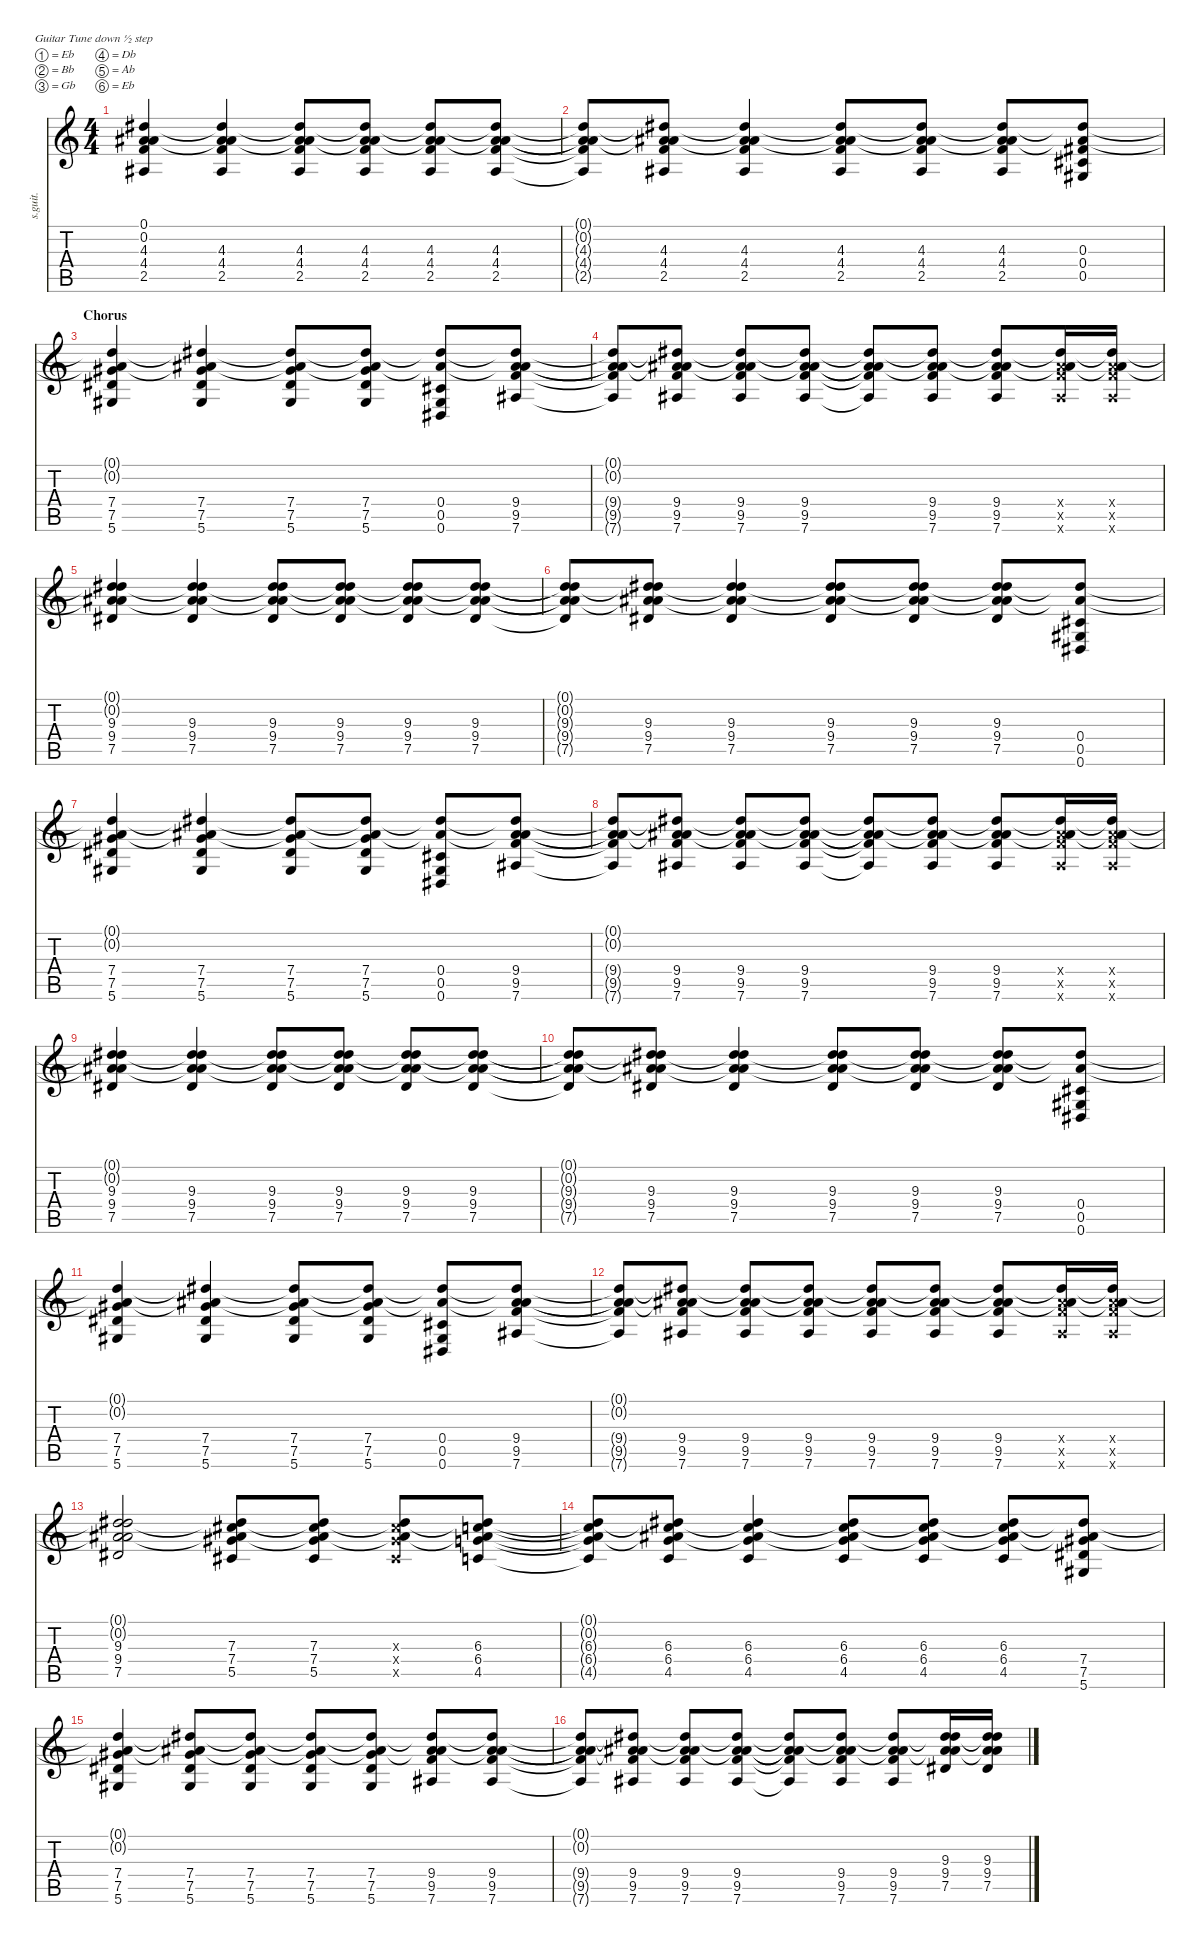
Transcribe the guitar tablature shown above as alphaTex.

\defaultSystemsLayout 4
\hideDynamics
\bracketExtendMode nobrackets
\track ("Billie Joe Armstrong" "s.guit.") {instrument distortionguitar}
\staff {score tabs}
\tuning (Eb4 Bb3 Gb3 Db3 Ab2 Eb2)
\ts (4 4)
\tempo (175 hide)
\clef g2
\ks c
(4.3{acc #} 4.4 2.5{acc #} 0.2{t acc #} 0.1{t acc #}).4{lyrics (0 "") lyrics (1 "") lyrics (2 "") lyrics (3 "") lyrics (4 "") dy f} (4.3{acc #} 4.4 2.5{acc #} 0.2{t acc #} 0.1{t acc #}).4{lyrics (0 "") lyrics (1 "") lyrics (2 "") lyrics (3 "") lyrics (4 "")} (4.3{acc #} 4.4 2.5{acc #} 0.2{t acc #} 0.1{t acc #}).8{lyrics (0 "") lyrics (1 "") lyrics (2 "") lyrics (3 "") lyrics (4 "")} (4.3{acc #} 4.4 2.5{acc #} 0.2{t acc #} 0.1{t acc #}).8{lyrics (0 "") lyrics (1 "") lyrics (2 "") lyrics (3 "") lyrics (4 "")} (4.3{acc #} 4.4 2.5{acc #} 0.2{t acc #} 0.1{t acc #}).8{lyrics (0 "") lyrics (1 "") lyrics (2 "") lyrics (3 "") lyrics (4 "")} (4.3{acc #} 4.4 2.5{acc #} 0.2{t acc #} 0.1{t acc #}).8{lyrics (0 "") lyrics (1 "") lyrics (2 "") lyrics (3 "") lyrics (4 "")} |
(4.3{t acc #} 4.4{t} 2.5{t acc #} 0.2{t acc #} 0.1{t acc #}).8{lyrics (0 "") lyrics (1 "") lyrics (2 "") lyrics (3 "") lyrics (4 "")} (4.3{acc #} 4.4 2.5{acc #} 0.2{t acc #} 0.1{t acc #}).8{lyrics (0 "") lyrics (1 "") lyrics (2 "") lyrics (3 "") lyrics (4 "")} (4.3{acc #} 4.4 2.5{acc #} 0.2{t acc #} 0.1{t acc #}).4{lyrics (0 "") lyrics (1 "") lyrics (2 "") lyrics (3 "") lyrics (4 "")} (4.3{acc #} 4.4 2.5{acc #} 0.2{t acc #} 0.1{t acc #}).8{lyrics (0 "") lyrics (1 "") lyrics (2 "") lyrics (3 "") lyrics (4 "")} (4.3{acc #} 4.4 2.5{acc #} 0.2{t acc #} 0.1{t acc #}).8{lyrics (0 "") lyrics (1 "") lyrics (2 "") lyrics (3 "") lyrics (4 "")} (4.3{acc #} 4.4 2.5{acc #} 0.2{t acc #} 0.1{t acc #}).8{lyrics (0 "") lyrics (1 "") lyrics (2 "") lyrics (3 "") lyrics (4 "")} (0.3{acc #} 0.4{acc #} 0.5{acc #} 0.2{t acc #} 0.1{t acc #}).8{lyrics (0 "") lyrics (1 "") lyrics (2 "") lyrics (3 "") lyrics (4 "")} |
\section ("" "Chorus")
(7.4{acc #} 7.5{acc #} 5.6{acc #} 0.2{t acc #} 0.1{t acc #}).4{lyrics (0 "") lyrics (1 "") lyrics (2 "") lyrics (3 "") lyrics (4 "")} (7.4{acc #} 7.5{acc #} 5.6{acc #} 0.2{t acc #} 0.1{t acc #}).4{lyrics (0 "") lyrics (1 "") lyrics (2 "") lyrics (3 "") lyrics (4 "")} (7.4{acc #} 7.5{acc #} 5.6{acc #} 0.2{t acc #} 0.1{t acc #}).8{lyrics (0 "") lyrics (1 "") lyrics (2 "") lyrics (3 "") lyrics (4 "")} (7.4{acc #} 7.5{acc #} 5.6{acc #} 0.2{t acc #} 0.1{t acc #}).8{lyrics (0 "") lyrics (1 "") lyrics (2 "") lyrics (3 "") lyrics (4 "")} (0.4{acc #} 0.5{acc #} 0.6{acc #} 0.2{t acc #} 0.1{t acc #}).8{lyrics (0 "") lyrics (1 "") lyrics (2 "") lyrics (3 "") lyrics (4 "")} (9.4{acc #} 9.5 7.6{acc #} 0.2{t acc #} 0.1{t acc #}).8{lyrics (0 "") lyrics (1 "") lyrics (2 "") lyrics (3 "") lyrics (4 "")} |
(9.4{t acc #} 9.5{t} 7.6{t acc #} 0.2{t acc #} 0.1{t acc #}).8{lyrics (0 "") lyrics (1 "") lyrics (2 "") lyrics (3 "") lyrics (4 "")} (9.4{acc #} 9.5 7.6{acc #} 0.2{t acc #} 0.1{t acc #}).8{lyrics (0 "") lyrics (1 "") lyrics (2 "") lyrics (3 "") lyrics (4 "")} (9.4{acc #} 9.5 7.6{acc #} 0.2{t acc #} 0.1{t acc #}).8{lyrics (0 "") lyrics (1 "") lyrics (2 "") lyrics (3 "") lyrics (4 "")} (9.4{acc #} 9.5 7.6{acc #} 0.2{t acc #} 0.1{t acc #}).8{lyrics (0 "") lyrics (1 "") lyrics (2 "") lyrics (3 "") lyrics (4 "")} (9.4{t acc #} 9.5{t} 7.6{t acc #} 0.2{t acc #} 0.1{t acc #}).8{lyrics (0 "") lyrics (1 "") lyrics (2 "") lyrics (3 "") lyrics (4 "")} (9.4{acc #} 9.5 7.6{acc #} 0.2{t acc #} 0.1{t acc #}).8{lyrics (0 "") lyrics (1 "") lyrics (2 "") lyrics (3 "") lyrics (4 "")} (9.4{acc #} 9.5 7.6{acc #} 0.2{t acc #} 0.1{t acc #}).8{lyrics (0 "") lyrics (1 "") lyrics (2 "") lyrics (3 "") lyrics (4 "")} (9.4{x acc #} 9.5{x} 7.6{x acc #} 0.2{t acc #} 0.1{t acc #}).16{lyrics (0 "") lyrics (1 "") lyrics (2 "") lyrics (3 "") lyrics (4 "")} (9.4{x acc #} 9.5{x} 7.6{x acc #} 0.2{t acc #} 0.1{t acc #}).16{lyrics (0 "") lyrics (1 "") lyrics (2 "") lyrics (3 "") lyrics (4 "")} |
(9.3{acc #} 9.4{acc #} 7.5{acc #} 0.2{t acc #} 0.1{t acc #}).4{lyrics (0 "") lyrics (1 "") lyrics (2 "") lyrics (3 "") lyrics (4 "")} (9.3{acc #} 9.4{acc #} 7.5{acc #} 0.2{t acc #} 0.1{t acc #}).4{lyrics (0 "") lyrics (1 "") lyrics (2 "") lyrics (3 "") lyrics (4 "")} (9.3{acc #} 9.4{acc #} 7.5{acc #} 0.2{t acc #} 0.1{t acc #}).8{lyrics (0 "") lyrics (1 "") lyrics (2 "") lyrics (3 "") lyrics (4 "")} (9.3{acc #} 9.4{acc #} 7.5{acc #} 0.2{t acc #} 0.1{t acc #}).8{lyrics (0 "") lyrics (1 "") lyrics (2 "") lyrics (3 "") lyrics (4 "")} (9.3{acc #} 9.4{acc #} 7.5{acc #} 0.2{t acc #} 0.1{t acc #}).8{lyrics (0 "") lyrics (1 "") lyrics (2 "") lyrics (3 "") lyrics (4 "")} (9.3{acc #} 9.4{acc #} 7.5{acc #} 0.2{t acc #} 0.1{t acc #}).8{lyrics (0 "") lyrics (1 "") lyrics (2 "") lyrics (3 "") lyrics (4 "")} |
(9.3{t acc #} 9.4{t acc #} 7.5{t acc #} 0.2{t acc #} 0.1{t acc #}).8{lyrics (0 "") lyrics (1 "") lyrics (2 "") lyrics (3 "") lyrics (4 "")} (9.3{acc #} 9.4{acc #} 7.5{acc #} 0.2{t acc #} 0.1{t acc #}).8{lyrics (0 "") lyrics (1 "") lyrics (2 "") lyrics (3 "") lyrics (4 "")} (9.3{acc #} 9.4{acc #} 7.5{acc #} 0.2{t acc #} 0.1{t acc #}).4{lyrics (0 "") lyrics (1 "") lyrics (2 "") lyrics (3 "") lyrics (4 "")} (9.3{acc #} 9.4{acc #} 7.5{acc #} 0.2{t acc #} 0.1{t acc #}).8{lyrics (0 "") lyrics (1 "") lyrics (2 "") lyrics (3 "") lyrics (4 "")} (9.3{acc #} 9.4{acc #} 7.5{acc #} 0.2{t acc #} 0.1{t acc #}).8{lyrics (0 "") lyrics (1 "") lyrics (2 "") lyrics (3 "") lyrics (4 "")} (9.3{acc #} 9.4{acc #} 7.5{acc #} 0.2{t acc #} 0.1{t acc #}).8{lyrics (0 "") lyrics (1 "") lyrics (2 "") lyrics (3 "") lyrics (4 "")} (0.4{acc #} 0.5{acc #} 0.6{acc #} 0.2{t acc #} 0.1{t acc #}).8{lyrics (0 "") lyrics (1 "") lyrics (2 "") lyrics (3 "") lyrics (4 "")} |
(7.4{acc #} 7.5{acc #} 5.6{acc #} 0.2{t acc #} 0.1{t acc #}).4{lyrics (0 "") lyrics (1 "") lyrics (2 "") lyrics (3 "") lyrics (4 "")} (7.4{acc #} 7.5{acc #} 5.6{acc #} 0.2{t acc #} 0.1{t acc #}).4{lyrics (0 "") lyrics (1 "") lyrics (2 "") lyrics (3 "") lyrics (4 "")} (7.4{acc #} 7.5{acc #} 5.6{acc #} 0.2{t acc #} 0.1{t acc #}).8{lyrics (0 "") lyrics (1 "") lyrics (2 "") lyrics (3 "") lyrics (4 "")} (7.4{acc #} 7.5{acc #} 5.6{acc #} 0.2{t acc #} 0.1{t acc #}).8{lyrics (0 "") lyrics (1 "") lyrics (2 "") lyrics (3 "") lyrics (4 "")} (0.4{acc #} 0.5{acc #} 0.6{acc #} 0.2{t acc #} 0.1{t acc #}).8{lyrics (0 "") lyrics (1 "") lyrics (2 "") lyrics (3 "") lyrics (4 "")} (9.4{acc #} 9.5 7.6{acc #} 0.2{t acc #} 0.1{t acc #}).8{lyrics (0 "") lyrics (1 "") lyrics (2 "") lyrics (3 "") lyrics (4 "")} |
(9.4{t acc #} 9.5{t} 7.6{t acc #} 0.2{t acc #} 0.1{t acc #}).8{lyrics (0 "") lyrics (1 "") lyrics (2 "") lyrics (3 "") lyrics (4 "")} (9.4{acc #} 9.5 7.6{acc #} 0.2{t acc #} 0.1{t acc #}).8{lyrics (0 "") lyrics (1 "") lyrics (2 "") lyrics (3 "") lyrics (4 "")} (9.4{acc #} 9.5 7.6{acc #} 0.2{t acc #} 0.1{t acc #}).8{lyrics (0 "") lyrics (1 "") lyrics (2 "") lyrics (3 "") lyrics (4 "")} (9.4{acc #} 9.5 7.6{acc #} 0.2{t acc #} 0.1{t acc #}).8{lyrics (0 "") lyrics (1 "") lyrics (2 "") lyrics (3 "") lyrics (4 "")} (9.4{t acc #} 9.5{t} 7.6{t acc #} 0.2{t acc #} 0.1{t acc #}).8{lyrics (0 "") lyrics (1 "") lyrics (2 "") lyrics (3 "") lyrics (4 "")} (9.4{acc #} 9.5 7.6{acc #} 0.2{t acc #} 0.1{t acc #}).8{lyrics (0 "") lyrics (1 "") lyrics (2 "") lyrics (3 "") lyrics (4 "")} (9.4{acc #} 9.5 7.6{acc #} 0.2{t acc #} 0.1{t acc #}).8{lyrics (0 "") lyrics (1 "") lyrics (2 "") lyrics (3 "") lyrics (4 "")} (9.4{x acc #} 9.5{x} 7.6{x acc #} 0.2{t acc #} 0.1{t acc #}).16{lyrics (0 "") lyrics (1 "") lyrics (2 "") lyrics (3 "") lyrics (4 "")} (9.4{x acc #} 9.5{x} 7.6{x acc #} 0.2{t acc #} 0.1{t acc #}).16{lyrics (0 "") lyrics (1 "") lyrics (2 "") lyrics (3 "") lyrics (4 "")} |
(9.3{acc #} 9.4{acc #} 7.5{acc #} 0.2{t acc #} 0.1{t acc #}).4{lyrics (0 "") lyrics (1 "") lyrics (2 "") lyrics (3 "") lyrics (4 "")} (9.3{acc #} 9.4{acc #} 7.5{acc #} 0.2{t acc #} 0.1{t acc #}).4{lyrics (0 "") lyrics (1 "") lyrics (2 "") lyrics (3 "") lyrics (4 "")} (9.3{acc #} 9.4{acc #} 7.5{acc #} 0.2{t acc #} 0.1{t acc #}).8{lyrics (0 "") lyrics (1 "") lyrics (2 "") lyrics (3 "") lyrics (4 "")} (9.3{acc #} 9.4{acc #} 7.5{acc #} 0.2{t acc #} 0.1{t acc #}).8{lyrics (0 "") lyrics (1 "") lyrics (2 "") lyrics (3 "") lyrics (4 "")} (9.3{acc #} 9.4{acc #} 7.5{acc #} 0.2{t acc #} 0.1{t acc #}).8{lyrics (0 "") lyrics (1 "") lyrics (2 "") lyrics (3 "") lyrics (4 "")} (9.3{acc #} 9.4{acc #} 7.5{acc #} 0.2{t acc #} 0.1{t acc #}).8{lyrics (0 "") lyrics (1 "") lyrics (2 "") lyrics (3 "") lyrics (4 "")} |
(9.3{t acc #} 9.4{t acc #} 7.5{t acc #} 0.2{t acc #} 0.1{t acc #}).8{lyrics (0 "") lyrics (1 "") lyrics (2 "") lyrics (3 "") lyrics (4 "")} (9.3{acc #} 9.4{acc #} 7.5{acc #} 0.2{t acc #} 0.1{t acc #}).8{lyrics (0 "") lyrics (1 "") lyrics (2 "") lyrics (3 "") lyrics (4 "")} (9.3{acc #} 9.4{acc #} 7.5{acc #} 0.2{t acc #} 0.1{t acc #}).4{lyrics (0 "") lyrics (1 "") lyrics (2 "") lyrics (3 "") lyrics (4 "")} (9.3{acc #} 9.4{acc #} 7.5{acc #} 0.2{t acc #} 0.1{t acc #}).8{lyrics (0 "") lyrics (1 "") lyrics (2 "") lyrics (3 "") lyrics (4 "")} (9.3{acc #} 9.4{acc #} 7.5{acc #} 0.2{t acc #} 0.1{t acc #}).8{lyrics (0 "") lyrics (1 "") lyrics (2 "") lyrics (3 "") lyrics (4 "")} (9.3{acc #} 9.4{acc #} 7.5{acc #} 0.2{t acc #} 0.1{t acc #}).8{lyrics (0 "") lyrics (1 "") lyrics (2 "") lyrics (3 "") lyrics (4 "")} (0.4{acc #} 0.5{acc #} 0.6{acc #} 0.2{t acc #} 0.1{t acc #}).8{lyrics (0 "") lyrics (1 "") lyrics (2 "") lyrics (3 "") lyrics (4 "")} |
(7.4{acc #} 7.5{acc #} 5.6{acc #} 0.2{t acc #} 0.1{t acc #}).4{lyrics (0 "") lyrics (1 "") lyrics (2 "") lyrics (3 "") lyrics (4 "")} (7.4{acc #} 7.5{acc #} 5.6{acc #} 0.2{t acc #} 0.1{t acc #}).4{lyrics (0 "") lyrics (1 "") lyrics (2 "") lyrics (3 "") lyrics (4 "")} (7.4{acc #} 7.5{acc #} 5.6{acc #} 0.2{t acc #} 0.1{t acc #}).8{lyrics (0 "") lyrics (1 "") lyrics (2 "") lyrics (3 "") lyrics (4 "")} (7.4{acc #} 7.5{acc #} 5.6{acc #} 0.2{t acc #} 0.1{t acc #}).8{lyrics (0 "") lyrics (1 "") lyrics (2 "") lyrics (3 "") lyrics (4 "")} (0.4{acc #} 0.5{acc #} 0.6{acc #} 0.2{t acc #} 0.1{t acc #}).8{lyrics (0 "") lyrics (1 "") lyrics (2 "") lyrics (3 "") lyrics (4 "")} (9.4{acc #} 9.5 7.6{acc #} 0.2{t acc #} 0.1{t acc #}).8{lyrics (0 "") lyrics (1 "") lyrics (2 "") lyrics (3 "") lyrics (4 "")} |
(9.4{t acc #} 9.5{t} 7.6{t acc #} 0.2{t acc #} 0.1{t acc #}).8{lyrics (0 "") lyrics (1 "") lyrics (2 "") lyrics (3 "") lyrics (4 "")} (9.4{acc #} 9.5 7.6{acc #} 0.2{t acc #} 0.1{t acc #}).8{lyrics (0 "") lyrics (1 "") lyrics (2 "") lyrics (3 "") lyrics (4 "")} (9.4{acc #} 9.5 7.6{acc #} 0.2{t acc #} 0.1{t acc #}).8{lyrics (0 "") lyrics (1 "") lyrics (2 "") lyrics (3 "") lyrics (4 "")} (9.4{acc #} 9.5 7.6{acc #} 0.2{t acc #} 0.1{t acc #}).8{lyrics (0 "") lyrics (1 "") lyrics (2 "") lyrics (3 "") lyrics (4 "")} (9.4{acc #} 9.5 7.6{acc #} 0.2{t acc #} 0.1{t acc #}).8{lyrics (0 "") lyrics (1 "") lyrics (2 "") lyrics (3 "") lyrics (4 "")} (9.4{acc #} 9.5 7.6{acc #} 0.2{t acc #} 0.1{t acc #}).8{lyrics (0 "") lyrics (1 "") lyrics (2 "") lyrics (3 "") lyrics (4 "")} (9.4{acc #} 9.5 7.6{acc #} 0.2{t acc #} 0.1{t acc #}).8{lyrics (0 "") lyrics (1 "") lyrics (2 "") lyrics (3 "") lyrics (4 "")} (9.4{x acc #} 9.5{x} 7.6{x acc #} 0.2{t acc #} 0.1{t acc #}).16{lyrics (0 "") lyrics (1 "") lyrics (2 "") lyrics (3 "") lyrics (4 "")} (9.4{x acc #} 9.5{x} 7.6{x acc #} 0.2{t acc #} 0.1{t acc #}).16{lyrics (0 "") lyrics (1 "") lyrics (2 "") lyrics (3 "") lyrics (4 "")} |
(9.3{acc #} 9.4{acc #} 7.5{acc #} 0.2{t acc #} 0.1{t acc #}).2{lyrics (0 "") lyrics (1 "") lyrics (2 "") lyrics (3 "") lyrics (4 "")} (7.3{acc #} 7.4{acc #} 5.5{acc #} 0.2{t acc #} 0.1{t acc #}).8{lyrics (0 "") lyrics (1 "") lyrics (2 "") lyrics (3 "") lyrics (4 "")} (7.3{acc #} 7.4{acc #} 5.5{acc #} 0.2{t acc #} 0.1{t acc #}).8{lyrics (0 "") lyrics (1 "") lyrics (2 "") lyrics (3 "") lyrics (4 "")} (7.3{x acc #} 7.4{x acc #} 5.5{x acc #} 0.2{t acc #} 0.1{t acc #}).8{lyrics (0 "") lyrics (1 "") lyrics (2 "") lyrics (3 "") lyrics (4 "")} (6.3 6.4 4.5 0.2{t acc #} 0.1{t acc #}).8{lyrics (0 "") lyrics (1 "") lyrics (2 "") lyrics (3 "") lyrics (4 "")} |
(0.2{t acc #} 6.3{t} 6.4{t} 4.5{t} 0.1{t acc #}).8{lyrics (0 "") lyrics (1 "") lyrics (2 "") lyrics (3 "") lyrics (4 "")} (6.3 6.4 4.5 0.1{t acc #} 0.2{t acc #}).8{lyrics (0 "") lyrics (1 "") lyrics (2 "") lyrics (3 "") lyrics (4 "")} (6.3 6.4 4.5 0.1{t acc #} 0.2{t acc #}).4{lyrics (0 "") lyrics (1 "") lyrics (2 "") lyrics (3 "") lyrics (4 "")} (6.3 6.4 4.5 0.1{t acc #} 0.2{t acc #}).8{lyrics (0 "") lyrics (1 "") lyrics (2 "") lyrics (3 "") lyrics (4 "")} (6.3 6.4 4.5 0.1{t acc #} 0.2{t acc #}).8{lyrics (0 "") lyrics (1 "") lyrics (2 "") lyrics (3 "") lyrics (4 "")} (6.3 6.4 4.5 0.1{t acc #} 0.2{t acc #}).8{lyrics (0 "") lyrics (1 "") lyrics (2 "") lyrics (3 "") lyrics (4 "")} (7.4{acc #} 7.5{acc #} 5.6{acc #} 0.1{t acc #} 0.2{t acc #}).8{lyrics (0 "") lyrics (1 "") lyrics (2 "") lyrics (3 "") lyrics (4 "")} |
(7.4{acc #} 7.5{acc #} 5.6{acc #} 0.1{t acc #} 0.2{t acc #}).4{lyrics (0 "") lyrics (1 "") lyrics (2 "") lyrics (3 "") lyrics (4 "")} (7.4{acc #} 7.5{acc #} 5.6{acc #} 0.1{t acc #} 0.2{t acc #}).8{lyrics (0 "") lyrics (1 "") lyrics (2 "") lyrics (3 "") lyrics (4 "")} (7.4{acc #} 7.5{acc #} 5.6{acc #} 0.1{t acc #} 0.2{t acc #}).8{lyrics (0 "") lyrics (1 "") lyrics (2 "") lyrics (3 "") lyrics (4 "")} (7.4{acc #} 7.5{acc #} 5.6{acc #} 0.1{t acc #} 0.2{t acc #}).8{lyrics (0 "") lyrics (1 "") lyrics (2 "") lyrics (3 "") lyrics (4 "")} (7.4{acc #} 7.5{acc #} 5.6{acc #} 0.1{t acc #} 0.2{t acc #}).8{lyrics (0 "") lyrics (1 "") lyrics (2 "") lyrics (3 "") lyrics (4 "")} (9.4{acc #} 9.5 7.6{acc #} 0.1{t acc #} 0.2{t acc #}).8{lyrics (0 "") lyrics (1 "") lyrics (2 "") lyrics (3 "") lyrics (4 "")} (9.4{acc #} 9.5 7.6{acc #} 0.1{t acc #} 0.2{t acc #}).8{lyrics (0 "") lyrics (1 "") lyrics (2 "") lyrics (3 "") lyrics (4 "")} |
(9.4{t acc #} 9.5{t} 7.6{t acc #} 0.1{t acc #} 0.2{t acc #}).8{lyrics (0 "") lyrics (1 "") lyrics (2 "") lyrics (3 "") lyrics (4 "")} (9.4{acc #} 9.5 7.6{acc #} 0.1{t acc #} 0.2{t acc #}).8{lyrics (0 "") lyrics (1 "") lyrics (2 "") lyrics (3 "") lyrics (4 "")} (9.4{acc #} 9.5 7.6{acc #} 0.1{t acc #} 0.2{t acc #}).8{lyrics (0 "") lyrics (1 "") lyrics (2 "") lyrics (3 "") lyrics (4 "")} (9.4{acc #} 9.5 7.6{acc #} 0.1{t acc #} 0.2{t acc #}).8{lyrics (0 "") lyrics (1 "") lyrics (2 "") lyrics (3 "") lyrics (4 "")} (9.4{t acc #} 9.5{t} 7.6{t acc #} 0.1{t acc #} 0.2{t acc #}).8{lyrics (0 "") lyrics (1 "") lyrics (2 "") lyrics (3 "") lyrics (4 "")} (9.4{acc #} 9.5 7.6{acc #} 0.1{t acc #} 0.2{t acc #}).8{lyrics (0 "") lyrics (1 "") lyrics (2 "") lyrics (3 "") lyrics (4 "")} (9.4{acc #} 9.5 7.6{acc #} 0.1{t acc #} 0.2{t acc #}).8{lyrics (0 "") lyrics (1 "") lyrics (2 "") lyrics (3 "") lyrics (4 "")} (9.3{acc #} 9.4{acc #} 7.5{acc #} 0.1{t acc #} 0.2{t acc #}).16{lyrics (0 "") lyrics (1 "") lyrics (2 "") lyrics (3 "") lyrics (4 "")} (9.3{acc #} 9.4{acc #} 7.5{acc #} 0.1{t acc #} 0.2{t acc #}).16{lyrics (0 "") lyrics (1 "") lyrics (2 "") lyrics (3 "") lyrics (4 "")}
